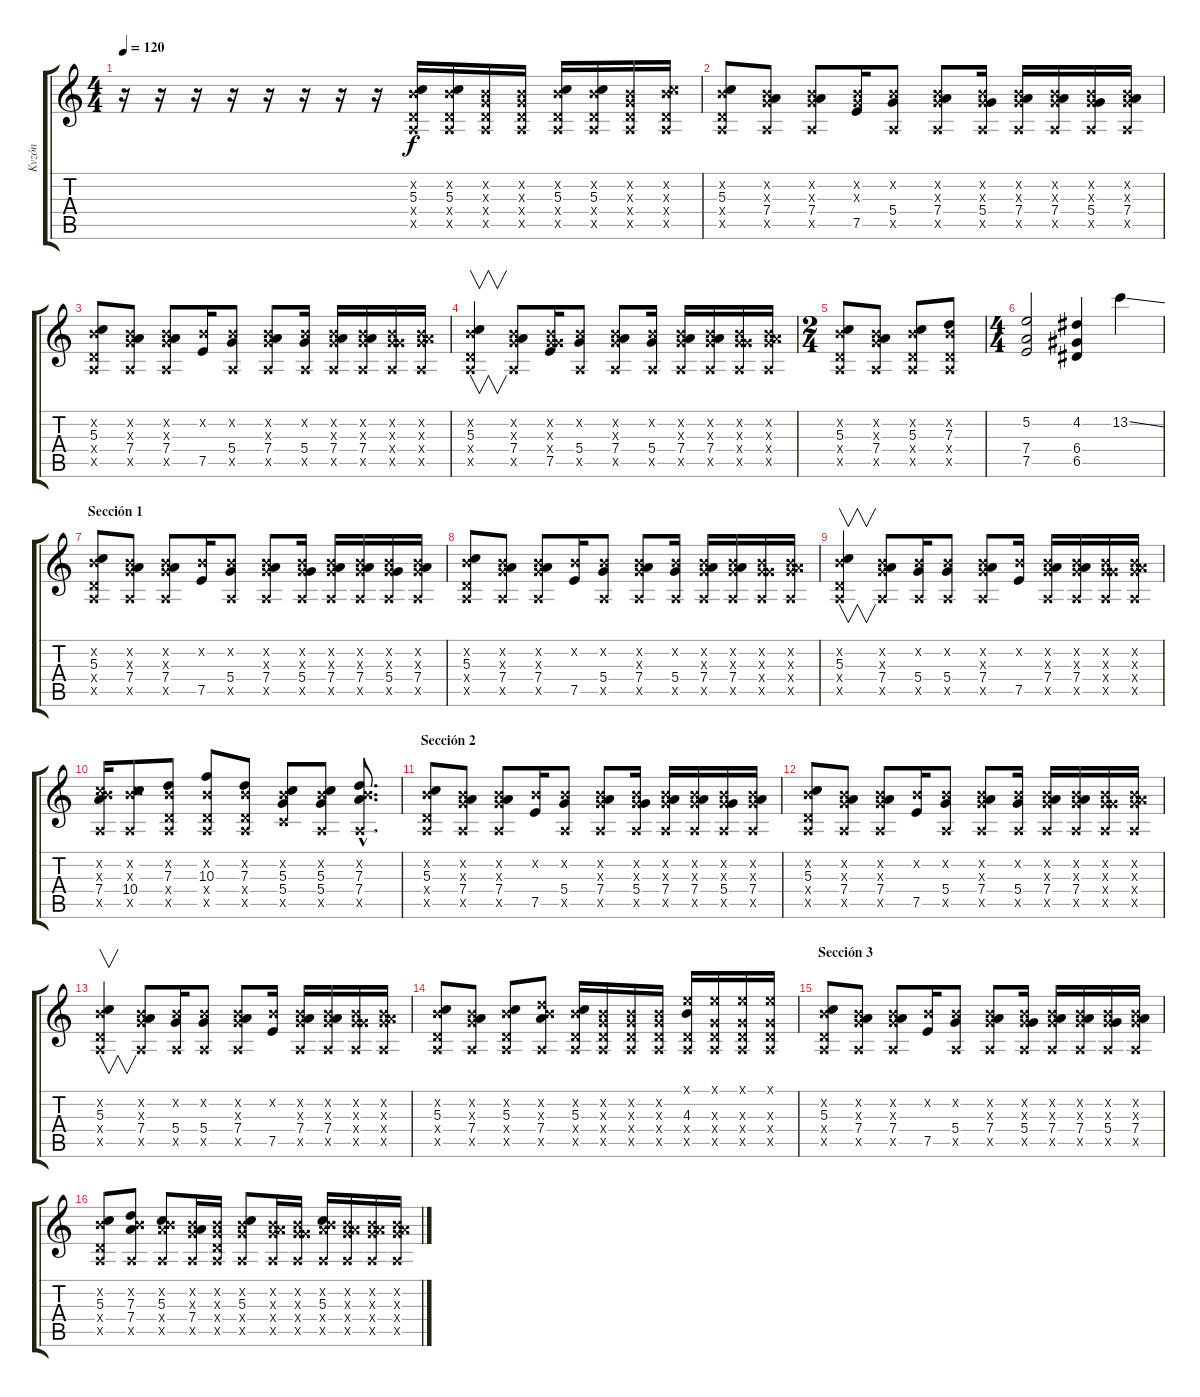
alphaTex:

\track ("Kvzón" "Kvzón") {instrument overdrivenguitar}
\staff {score tabs}
\tuning (E4 B3 G3 D3 A2 E2) {hide}
\ts (4 4)
\section ("" "")
\tempo 120
\clef g2
\ks c
r.16{dy f instrument overdrivenguitar} r.16 r.16 r.16 r.16 r.16 r.16 r.16 (0.2{x} 5.3 0.4{x} 0.5{x}).16 (0.2{x} 5.3 0.4{x} 0.5{x}).16 (0.2{x} 0.3{x} 0.4{x} 0.5{x}).16 (0.2{x} 0.3{x} 0.4{x} 0.5{x}).16 (0.2{x} 5.3 0.4{x} 0.5{x}).16 (0.2{x} 5.3 0.4{x} 0.5{x}).16 (0.2{x} 0.3{x} 0.4{x} 0.5{x}).16 (0.2{x} 5.3{x} 0.4{x} 0.5{x}).16 |
(0.2{x} 5.3 0.4{x} 0.5{x}).8 (0.2{x} 0.3{x} 7.4 0.5{x}).8 (0.2{x} 0.3{x} 7.4 0.5{x}).8 (0.2{x} 0.3{x} 7.5).16 (0.2{x} 5.4 0.5{x}).8 (0.2{x} 0.3{x} 7.4 0.5{x}).8 (0.2{x} 0.3{x} 5.4 0.5{x}).16 (0.2{x} 0.3{x} 7.4 0.5{x}).16 (0.2{x} 0.3{x} 7.4 0.5{x}).16 (0.2{x} 0.3{x} 5.4 0.5{x}).16 (0.2{x} 0.3{x} 7.4 0.5{x}).16 |
(0.2{x} 5.3 0.4{x} 0.5{x}).8 (0.2{x} 0.3{x} 7.4 0.5{x}).8 (0.2{x} 0.3{x} 7.4 0.5{x}).8 (0.2{x} 7.5).16 (0.2{x} 5.4 0.5{x}).8 (0.2{x} 0.3{x} 7.4 0.5{x}).8 (0.2{x} 5.4 0.5{x}).16 (0.2{x} 0.3{x} 7.4 0.5{x}).16 (0.2{x} 0.3{x} 7.4 0.5{x}).16 (0.2{x} 0.3{x} 5.4{x} 0.5{x}).16 (0.2{x} 0.3{x} 7.4{x} 0.5{x}).16 |
(0.2{x} 5.3 0.4{x} 0.5{x}).4{v} (0.2{x} 0.3{x} 7.4 0.5{x}).8 (0.2{x} 0.3{x} 5.4{x} 7.5).16 (0.2{x} 5.4 0.5{x}).8 (0.2{x} 0.3{x} 7.4 0.5{x}).8 (0.2{x} 5.4 0.5{x}).16 (0.2{x} 0.3{x} 7.4 0.5{x}).16 (0.2{x} 0.3{x} 7.4 0.5{x}).16 (0.2{x} 0.3{x} 5.4{x} 0.5{x}).16 (0.2{x} 0.3{x} 7.4{x} 0.5{x}).16 |
\ts (2 4)
(0.2{x} 5.3 0.4{x} 0.5{x}).8 (0.2{x} 0.3{x} 7.4 0.5{x}).8 (0.2{x} 5.3 0.4{x} 0.5{x}).8 (0.2{x} 7.3 0.4{x} 0.5{x}).8 |
\ts (4 4)
(5.2 7.4 7.5).2 (4.2 6.4 6.5).4 13.2{ss}.4 |
\section ("" "Sección 1")
(0.2{x} 5.3 0.4{x} 0.5{x}).8 (0.2{x} 0.3{x} 7.4 0.5{x}).8 (0.2{x} 0.3{x} 7.4 0.5{x}).8 (0.2{x} 7.5).16 (0.2{x} 5.4 0.5{x}).8 (0.2{x} 0.3{x} 7.4 0.5{x}).8 (0.2{x} 0.3{x} 5.4 0.5{x}).16 (0.2{x} 0.3{x} 7.4 0.5{x}).16 (0.2{x} 0.3{x} 7.4 0.5{x}).16 (0.2{x} 0.3{x} 5.4 0.5{x}).16 (0.2{x} 0.3{x} 7.4 0.5{x}).16 |
(0.2{x} 5.3 0.4{x} 0.5{x}).8 (0.2{x} 0.3{x} 7.4 0.5{x}).8 (0.2{x} 0.3{x} 7.4 0.5{x}).8 (0.2{x} 7.5).16 (0.2{x} 5.4 0.5{x}).8 (0.2{x} 0.3{x} 7.4 0.5{x}).8 (0.2{x} 5.4 0.5{x}).16 (0.2{x} 0.3{x} 7.4 0.5{x}).16 (0.2{x} 0.3{x} 7.4 0.5{x}).16 (0.2{x} 0.3{x} 5.4{x} 0.5{x}).16 (0.2{x} 0.3{x} 7.4{x} 0.5{x}).16 |
(0.2{x} 5.3 0.4{x} 0.5{x}).4{v} (0.2{x} 0.3{x} 7.4 0.5{x}).8 (0.2{x} 5.4 0.5{x}).16 (0.2{x} 5.4 0.5{x}).8 (0.2{x} 0.3{x} 7.4 0.5{x}).8 (0.2{x} 7.5).16 (0.2{x} 0.3{x} 7.4 0.5{x}).16 (0.2{x} 0.3{x} 7.4 0.5{x}).16 (0.2{x} 0.3{x} 5.4{x} 0.5{x}).16 (0.2{x} 0.3{x} 7.4{x} 0.5{x}).16 |
(0.2{x} 5.3{x} 7.4 0.5{x}).16 (0.2{x} 5.3{x} 10.4 0.5{x}).8 (0.2{x} 7.3 0.4{x} 0.5{x}).8 (0.2{x} 10.3 0.4{x} 0.5{x}).8 (0.2{x} 7.3 0.4{x} 0.5{x}).8 (0.2{x} 5.3 5.4 3.5{x}).8 (0.2{x} 5.3 5.4 0.5{x}).8 (0.2{hac x} 7.3{hac} 7.4{hac} 0.5{hac x}).8{d} |
\section ("" "Sección 2")
(0.2{x} 5.3 0.4{x} 0.5{x}).8{instrument synthbass1} (0.2{x} 0.3{x} 7.4 0.5{x}).8 (0.2{x} 0.3{x} 7.4 0.5{x}).8 (0.2{x} 7.5).16 (0.2{x} 5.4 0.5{x}).8 (0.2{x} 0.3{x} 7.4 0.5{x}).8 (0.2{x} 0.3{x} 5.4 0.5{x}).16 (0.2{x} 0.3{x} 7.4 0.5{x}).16 (0.2{x} 0.3{x} 7.4 0.5{x}).16 (0.2{x} 0.3{x} 5.4 0.5{x}).16 (0.2{x} 0.3{x} 7.4 0.5{x}).16 |
(0.2{x} 5.3 0.4{x} 0.5{x}).8 (0.2{x} 0.3{x} 7.4 0.5{x}).8 (0.2{x} 0.3{x} 7.4 0.5{x}).8 (0.2{x} 7.5).16 (0.2{x} 5.4 0.5{x}).8 (0.2{x} 0.3{x} 7.4 0.5{x}).8 (0.2{x} 5.4 0.5{x}).16 (0.2{x} 0.3{x} 7.4 0.5{x}).16 (0.2{x} 0.3{x} 7.4 0.5{x}).16 (0.2{x} 0.3{x} 5.4{x} 0.5{x}).16 (0.2{x} 0.3{x} 7.4{x} 0.5{x}).16 |
(0.2{x} 5.3 0.4{x} 0.5{x}).4{v} (0.2{x} 0.3{x} 7.4 0.5{x}).8 (0.2{x} 5.4 0.5{x}).16 (0.2{x} 5.4 0.5{x}).8 (0.2{x} 0.3{x} 7.4 0.5{x}).8 (0.2{x} 7.5).16 (0.2{x} 0.3{x} 7.4 0.5{x}).16 (0.2{x} 0.3{x} 7.4 0.5{x}).16 (0.2{x} 0.3{x} 5.4{x} 0.5{x}).16 (0.2{x} 0.3{x} 7.4{x} 0.5{x}).16 |
(0.2{x} 5.3 0.4{x} 0.5{x}).8 (0.2{x} 0.3{x} 7.4 0.5{x}).8 (0.2{x} 5.3 0.4{x} 0.5{x}).8 (0.2{x} 7.3{x} 7.4 0.5{x}).8 (0.2{x} 5.3 0.4{x} 0.5{x}).16 (0.2{x} 0.3{x} 0.4{x} 0.5{x}).16 (0.2{x} 0.3{x} 0.4{x} 0.5{x}).16 (0.2{x} 0.3{x} 0.4{x} 0.5{x}).16 (0.1{x} 4.3 0.4{x} 0.5{x}).16 (0.1{x} 0.3{x} 0.4{x} 0.5{x}).16 (0.1{x} 0.3{x} 0.4{x} 0.5{x}).16 (0.1{x} 0.3{x} 0.4{x} 0.5{x}).16 |
\section ("" "Sección 3")
(0.2{x} 5.3 0.4{x} 0.5{x}).8 (0.2{x} 0.3{x} 7.4 0.5{x}).8 (0.2{x} 0.3{x} 7.4 0.5{x}).8 (0.2{x} 7.5).16 (0.2{x} 5.4 0.5{x}).8 (0.2{x} 0.3{x} 7.4 0.5{x}).8 (0.2{x} 0.3{x} 5.4 0.5{x}).16 (0.2{x} 0.3{x} 7.4 0.5{x}).16 (0.2{x} 0.3{x} 7.4 0.5{x}).16 (0.2{x} 0.3{x} 5.4 0.5{x}).16 (0.2{x} 0.3{x} 7.4 0.5{x}).16 |
(0.2{x} 5.3 0.4{x} 0.5{x}).8 (0.2{x} 7.3 7.4 0.5{x}).8 (0.2{x} 5.3 7.4{x} 0.5{x}).8 (0.2{x} 0.3{x} 7.4 0.5{x}).16 (0.2{x} 0.3{x} 0.4{x} 0.5{x}).16 (0.2{x} 5.3 5.4{x} 0.5{x}).8 (0.2{x} 0.3{x} 7.4{x} 0.5{x}).16 (0.2{x} 0.3{x} 5.4{x} 0.5{x}).16 (0.2{x} 5.3 7.4{x} 0.5{x}).16 (0.2{x} 0.3{x} 7.4{x} 0.5{x}).16 (0.2{x} 0.3{x} 7.4{x} 0.5{x}).16 (0.2{x} 0.3{x} 7.4{x} 0.5{x}).16
